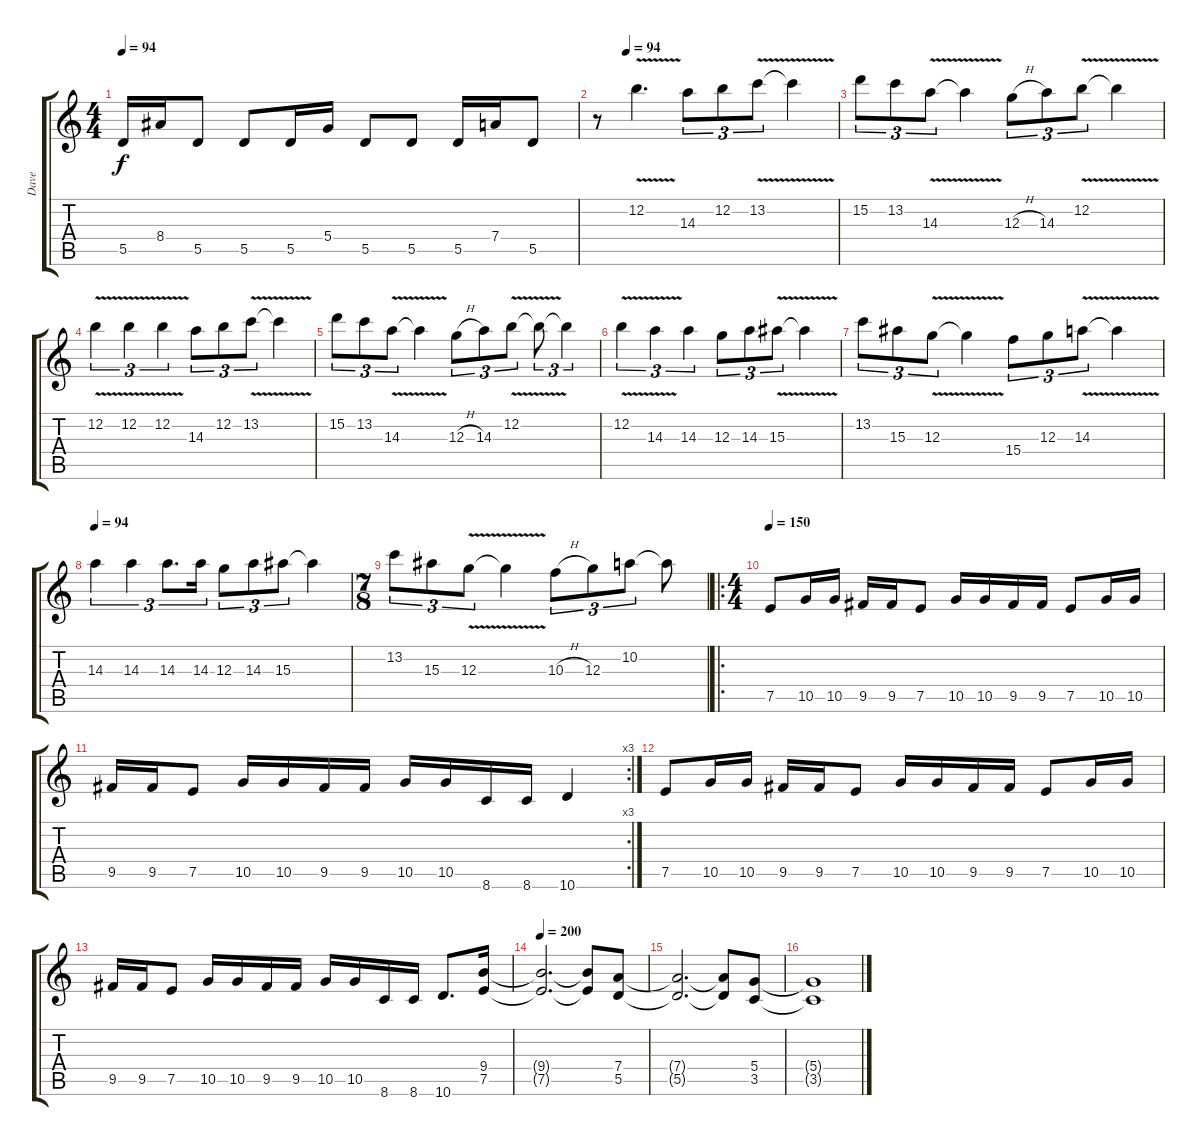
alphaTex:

\track ("Dave " "Dave ") {instrument distortionguitar}
\staff {score tabs}
\tuning (E4 B3 G3 D3 A2 E2) {hide}
\ts (4 4)
\tempo 94
\clef g2
\ks c
5.5.16{dy f} 8.4.16 5.5.8 5.5.8 5.5.16 5.4.16 5.5.8 5.5.8 5.5.16 7.4.16 5.5.8 |
\tempo (94 0.125)
r.8 12.2{v}.4{d} 14.3.8{tu (3 2)} 12.2.8{tu (3 2)} 13.2{v}.8{tu (3 2)} 13.2{t}.4 |
15.2.8{tu (3 2)} 13.2.8{tu (3 2)} 14.3{v}.8{tu (3 2)} 14.3{t}.4 12.3{h}.8{tu (3 2)} 14.3.8{tu (3 2)} 12.2{v}.8{tu (3 2)} 12.2{t}.4 |
12.2{v}.4{tu (3 2)} 12.2{v}.4{tu (3 2)} 12.2{v}.4{tu (3 2)} 14.3.8{tu (3 2)} 12.2.8{tu (3 2)} 13.2{v}.8{tu (3 2)} 13.2{t}.4 |
15.2.8{tu (3 2)} 13.2.8{tu (3 2)} 14.3{v}.8{tu (3 2)} 14.3{t}.4 12.3{h}.8{tu (3 2)} 14.3.8{tu (3 2)} 12.2{v}.8{tu (3 2)} 12.2{t}.8{tu (3 2)} 12.2{t}.4{tu (3 2)} |
12.2{v}.4{tu (3 2)} 14.3{v}.4{tu (3 2)} 14.3.4{tu (3 2)} 12.3.8{tu (3 2)} 14.3.8{tu (3 2)} 15.3{v}.8{tu (3 2)} 15.3{t}.4 |
13.2.8{tu (3 2)} 15.3.8{tu (3 2)} 12.3{v}.8{tu (3 2)} 12.3{t}.4 15.4.8{tu (3 2)} 12.3.8{tu (3 2)} 14.3{v}.8{tu (3 2)} 14.3{t}.4 |
\tempo 94
14.3.4{tu (3 2)} 14.3.4{tu (3 2)} 14.3.8{d tu (3 2)} 14.3.16{tu (3 2)} 12.3.8{tu (3 2)} 14.3.8{tu (3 2)} 15.3.8{tu (3 2)} 15.3{t}.4 |
\ts (7 8)
13.2.8{tu (3 2)} 15.3.8{tu (3 2)} 12.3{v}.8{tu (3 2)} 12.3{t}.4 10.3{h}.8{tu (3 2)} 12.3.8{tu (3 2)} 10.2.8{tu (3 2)} 10.2{t}.8 |
\ro
\ts (4 4)
\tempo 138
\tempo 150
7.5.8 10.5.16 10.5.16 9.5.16 9.5.16 7.5.8 10.5.16 10.5.16 9.5.16 9.5.16 7.5.8 10.5.16 10.5.16 |
\rc 3
9.5.16 9.5.16 7.5.8 10.5.16 10.5.16 9.5.16 9.5.16 10.5.16 10.5.16 8.6.16 8.6.16 10.6.4 |
7.5.8 10.5.16 10.5.16 9.5.16 9.5.16 7.5.8 10.5.16 10.5.16 9.5.16 9.5.16 7.5.8 10.5.16 10.5.16 |
9.5.16 9.5.16 7.5.8 10.5.16 10.5.16 9.5.16 9.5.16 10.5.16 10.5.16 8.6.16 8.6.16 10.6.8{d} (9.4 7.5).16 |
\tempo 200
(9.4{t} 7.5{t}).2{d} (9.4{t} 7.5{t}).8 (7.4 5.5).8 |
(7.4{t} 5.5{t}).2{d} (7.4{t} 5.5{t}).8 (5.4 3.5).8 |
(5.4{t} 3.5{t}).1
